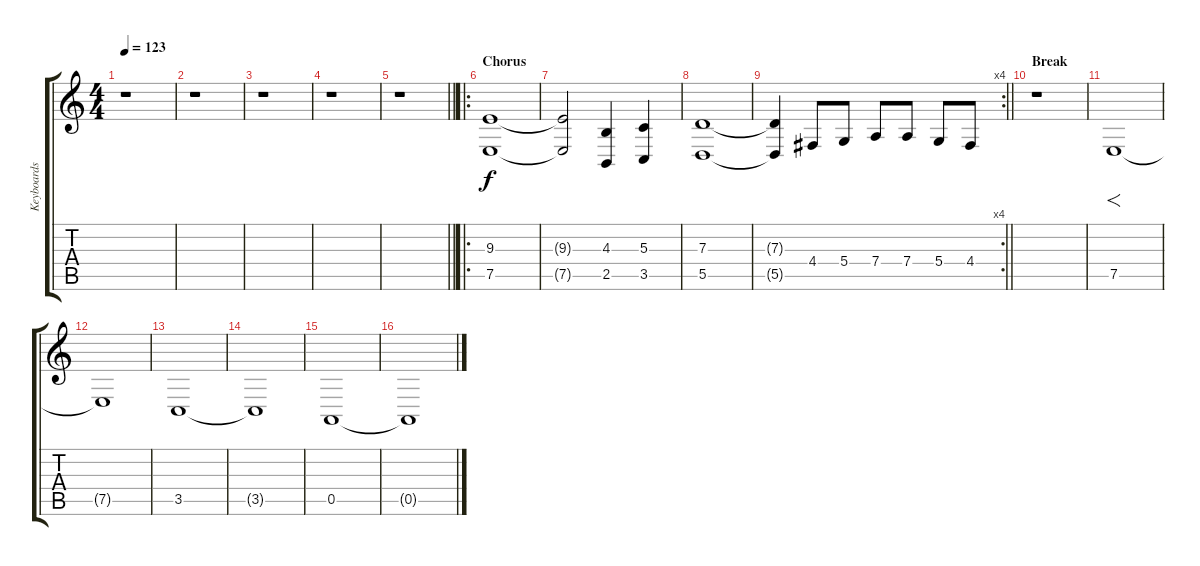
\track ("Keyboards" "Keyboards") {instrument synthstrings1}
\staff {score tabs}
\tuning (E4 B3 G3 D3 A2 E2) {hide}
\ts (4 4)
\tempo 123
\clef g2
\ks c
r.1{dy f} |
r.1 |
r.1 |
r.1 |
\barLineRight lightlight
r.1 |
\ro
\section ("" "Chorus")
(9.3 7.5).1 |
(9.3{t} 7.5{t}).2 (4.3 2.5).4 (5.3 3.5).4 |
(7.3 5.5).1 |
\rc 4
\barLineRight lightlight
(7.3{t} 5.5{t}).4 4.4.8 5.4.8 7.4.8 7.4.8 5.4.8 4.4.8 |
\section ("" "Break")
r.1 |
7.5.1{f volume 10 instrument synthstrings1} |
7.5{t}.1 |
3.5.1 |
3.5{t}.1 |
0.5.1 |
0.5{t}.1
